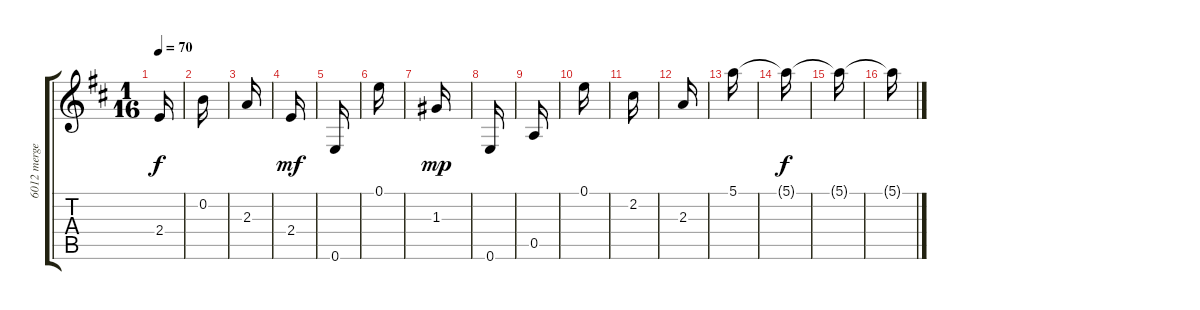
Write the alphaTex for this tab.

\track ("6012 merged         " "6012 merge") {instrument acousticguitarnylon}
\staff {score tabs}
\tuning (E4 B3 G3 D3 A2 E2) {hide}
\ts (1 16)
\tempo 70
\clef g2
\ks d
2.4.16{dy f} |
0.2.16 |
2.3.16 |
2.4.16{dy mf} |
0.6.16 |
0.1.16 |
1.3.16{dy mp} |
0.6.16 |
0.5.16 |
0.1.16 |
2.2.16 |
2.3.16 |
5.1.16 |
5.1{t}.16{dy f} |
5.1{t}.16 |
5.1{t}.16
